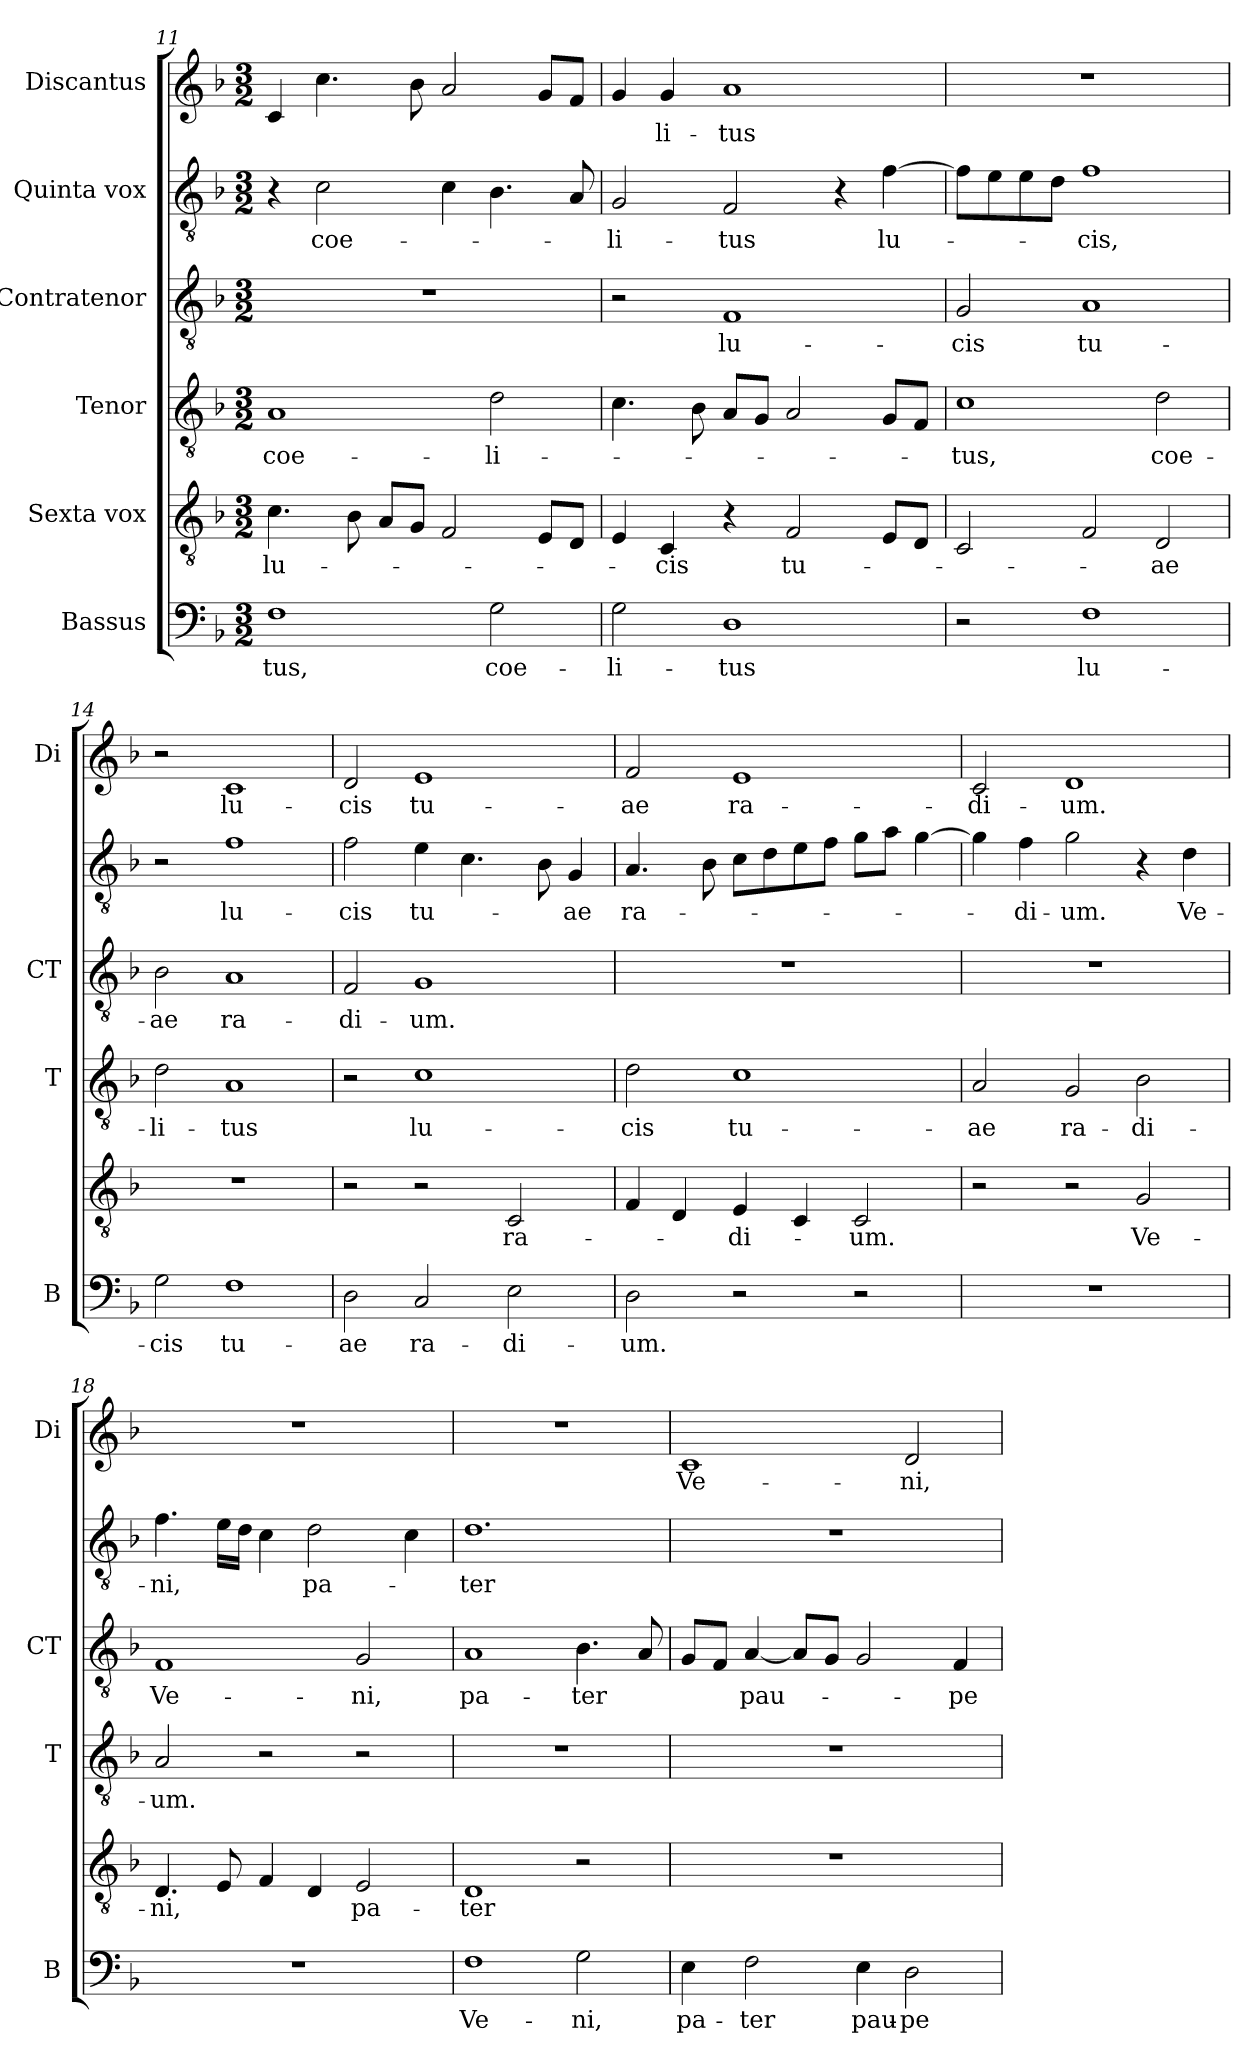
**kern	**text	**kern	**text	**kern	**text	**kern	**text	**kern	**text	**kern	**text
*part6	*part6	*part5	*part5	*part4	*part4	*part3	*part3	*part2	*part2	*part1	*part1
*staff6	*staff6	*staff5	*staff5	*staff4	*staff4	*staff3	*staff3	*staff2	*staff2	*staff1	*staff1
*I"Bassus	*	*I"Sexta vox	*	*I"Tenor	*	*I"Contratenor	*	*I"Quinta vox	*	*I"Discantus	*
*I'B	*	*	*	*I'T	*	*I'CT	*	*	*	*I'Di	*
!!LO:PB:g=z
*clefF4	*	*clefGv2	*	*clefGv2	*	*clefGv2	*	*clefGv2	*	*clefG2	*
*k[b-]	*	*k[b-]	*	*k[b-]	*	*k[b-]	*	*k[b-]	*	*k[b-]	*
*F:	*	*F:	*	*F:	*	*F:	*	*F:	*	*F:	*
*M3/2	*	*M3/2	*	*M3/2	*	*M3/2	*	*M3/2	*	*M3/2	*
=11	=11	=11	=11	=11	=11	=11	=11	=11	=11	=11	=11
!	!LO:LY:b	!	!LO:LY:b	!	!LO:LY:b	!	!	!	!	!	!
1F	-tus,	4.c\	lu-	1A	coe-	1.r	.	4r	.	4c/	.
!	!	!	!	!	!	!	!	!	!LO:LY:b	!	!
.	.	.	.	.	.	.	.	2c\	coe-	4.cc\	.
.	.	8B-\	.	.	.	.	.	.	.	.	.
.	.	8A/L	.	.	.	.	.	.	.	.	.
.	.	8G/J	.	.	.	.	.	.	.	8b-\	.
.	.	2F/	.	.	.	.	.	4c\	.	2a/	.
!	!LO:LY:b	!	!	!	!LO:LY:b	!	!	!	!	!	!
2G\	coe-	.	.	2d\	-li-	.	.	4.B-\	.	.	.
.	.	8E/L	.	.	.	.	.	.	.	8g/L	.
.	.	8D/J	.	.	.	.	.	8A/	.	8f/J	.
=12	=12	=12	=12	=12	=12	=12	=12	=12	=12	=12	=12
!	!LO:LY:b	!	!	!	!	!	!	!	!LO:LY:b	!	!
2G\	-li-	4E/	.	4.c\	.	2r	.	2G/	-li-	4g/	.
!	!	!	!LO:LY:b	!	!	!	!	!	!	!	!LO:LY:b
.	.	4C/	-cis	.	.	.	.	.	.	4g/	-li-
.	.	.	.	8B-\	.	.	.	.	.	.	.
!	!LO:LY:b	!	!	!	!	!	!LO:LY:b	!	!LO:LY:b	!	!LO:LY:b
1D	-tus	4r	.	8A/L	.	1F	lu-	2F/	-tus	1a	-tus
.	.	.	.	8G/J	.	.	.	.	.	.	.
!	!	!	!LO:LY:b	!	!	!	!	!	!	!	!
.	.	2F/	tu-	2A/	.	.	.	.	.	.	.
.	.	.	.	.	.	.	.	4r	.	.	.
!	!	!	!	!	!	!	!	!	!LO:LY:b	!	!
.	.	8E/L	.	8G/L	.	.	.	[4f\	lu-	.	.
.	.	8D/J	.	8F/J	.	.	.	.	.	.	.
!!LO:PB:g=z
=13	=13	=13	=13	=13	=13	=13	=13	=13	=13	=13	=13
!	!	!	!	!	!LO:LY:b	!	!LO:LY:b	!	!	!	!
2r	.	2C/	.	1c	-tus,	2G/	-cis	8f\L]	.	1.r	.
.	.	.	.	.	.	.	.	8e\	.	.	.
.	.	.	.	.	.	.	.	8e\	.	.	.
.	.	.	.	.	.	.	.	8d\J	.	.	.
!	!LO:LY:b	!	!	!	!	!	!LO:LY:b	!	!LO:LY:b	!	!
1F	lu-	2F/	.	.	.	1A	tu-	1f	-cis,	.	.
!	!	!	!LO:LY:b	!	!LO:LY:b	!	!	!	!	!	!
.	.	2D/	-ae	2d\	coe-	.	.	.	.	.	.
=14	=14	=14	=14	=14	=14	=14	=14	=14	=14	=14	=14
!	!LO:LY:b	!	!	!	!LO:LY:b	!	!LO:LY:b	!	!	!	!
2G\	-cis	1.r	.	2d\	-li-	2B-\	-ae	2r	.	2r	.
!	!LO:LY:b	!	!	!	!LO:LY:b	!	!LO:LY:b	!	!LO:LY:b	!	!LO:LY:b
1F	tu-	.	.	1A	-tus	1A	ra-	1f	lu-	1c	lu-
=15	=15	=15	=15	=15	=15	=15	=15	=15	=15	=15	=15
!	!LO:LY:b	!	!	!	!	!	!LO:LY:b	!	!LO:LY:b	!	!LO:LY:b
2D\	-ae	2r	.	2r	.	2F/	-di-	2f\	-cis	2d/	-cis
!	!LO:LY:b	!	!	!	!LO:LY:b	!	!LO:LY:b	!	!LO:LY:b	!	!LO:LY:b
2C/	ra-	2r	.	1c	lu-	1G	-um.	4e\	tu-	1e	tu-
.	.	.	.	.	.	.	.	4.c\	.	.	.
!	!LO:LY:b	!	!LO:LY:b	!	!	!	!	!	!	!	!
2E\	-di-	2C/	ra-	.	.	.	.	.	.	.	.
.	.	.	.	.	.	.	.	8B-\	.	.	.
!	!	!	!	!	!	!	!	!	!LO:LY:b	!	!
.	.	.	.	.	.	.	.	4G/	-ae	.	.
=16	=16	=16	=16	=16	=16	=16	=16	=16	=16	=16	=16
!	!LO:LY:b	!	!	!	!LO:LY:b	!	!	!	!LO:LY:b	!	!LO:LY:b
2D\	-um.	4F/	.	2d\	-cis	1.r	.	4.A/	ra-	2f/	-ae
.	.	4D/	.	.	.	.	.	.	.	.	.
.	.	.	.	.	.	.	.	8B-\	.	.	.
!	!	!	!LO:LY:b	!	!LO:LY:b	!	!	!	!	!	!LO:LY:b
2r	.	4E/	-di-	1c	tu-	.	.	8c\L	.	1e	ra-
.	.	.	.	.	.	.	.	8d\	.	.	.
.	.	4C/	.	.	.	.	.	8e\	.	.	.
.	.	.	.	.	.	.	.	8f\J	.	.	.
!	!	!	!LO:LY:b	!	!	!	!	!	!	!	!
2r	.	2C/	-um.	.	.	.	.	8g\L	.	.	.
.	.	.	.	.	.	.	.	8a\J	.	.	.
.	.	.	.	.	.	.	.	[4g\	.	.	.
=17	=17	=17	=17	=17	=17	=17	=17	=17	=17	=17	=17
!	!	!	!	!	!LO:LY:b	!	!	!	!	!	!LO:LY:b
1.r	.	2r	.	2A/	-ae	1.r	.	4g\]	.	2c/	-di-
!	!	!	!	!	!	!	!	!	!LO:LY:b	!	!
.	.	.	.	.	.	.	.	4f\	-di-	.	.
!	!	!	!	!	!LO:LY:b	!	!	!	!LO:LY:b	!	!LO:LY:b
.	.	2r	.	2G/	ra-	.	.	2g\	-um.	1d	-um.
!	!	!	!LO:LY:b	!	!LO:LY:b	!	!	!	!	!	!
.	.	2G/	Ve-	2B-\	-di-	.	.	4r	.	.	.
!	!	!	!	!	!	!	!	!	!LO:LY:b	!	!
.	.	.	.	.	.	.	.	4d\	Ve-	.	.
=18	=18	=18	=18	=18	=18	=18	=18	=18	=18	=18	=18
!	!	!	!LO:LY:b	!	!LO:LY:b	!	!LO:LY:b	!	!LO:LY:b	!	!
1.r	.	4.D/	-ni,	2A/	-um.	1F	Ve-	4.f\	-ni,	1.r	.
.	.	8E/	.	.	.	.	.	16e\LL	.	.	.
.	.	.	.	.	.	.	.	16d\JJ	.	.	.
.	.	4F/	.	2r	.	.	.	4c\	.	.	.
!	!	!	!	!	!	!	!	!	!LO:LY:b	!	!
.	.	4D/	.	.	.	.	.	2d\	pa-	.	.
!	!	!	!LO:LY:b	!	!	!	!LO:LY:b	!	!	!	!
.	.	2E/	pa-	2r	.	2G/	-ni,	.	.	.	.
.	.	.	.	.	.	.	.	4c\	.	.	.
!!LO:LB:g=z
=19	=19	=19	=19	=19	=19	=19	=19	=19	=19	=19	=19
!	!LO:LY:b	!	!LO:LY:b	!	!	!	!LO:LY:b	!	!LO:LY:b	!	!
1F	Ve-	1D	-ter	1.r	.	1A	pa-	1.d	-ter	1.r	.
!	!LO:LY:b	!	!	!	!	!	!LO:LY:b	!	!	!	!
2G\	-ni,	2r	.	.	.	4.B-\	-ter	.	.	.	.
.	.	.	.	.	.	8A/	.	.	.	.	.
=20	=20	=20	=20	=20	=20	=20	=20	=20	=20	=20	=20
!	!LO:LY:b	!	!	!	!	!	!	!	!	!	!LO:LY:b
4E\	pa-	1.r	.	1.r	.	8G/L	.	1.r	.	1c	Ve-
.	.	.	.	.	.	8F/J	.	.	.	.	.
!	!LO:LY:b	!	!	!	!	!	!LO:LY:b	!	!	!	!
2F\	-ter	.	.	.	.	[4A/	pau-	.	.	.	.
.	.	.	.	.	.	8A/L]	.	.	.	.	.
.	.	.	.	.	.	8G/J	.	.	.	.	.
!	!LO:LY:b	!	!	!	!	!	!	!	!	!	!
4E\	pau-	.	.	.	.	2G/	.	.	.	.	.
!	!LO:LY:b	!	!	!	!	!	!	!	!	!	!LO:LY:b
2D\	-pe-	.	.	.	.	.	.	.	.	2d/	-ni,
!	!	!	!	!	!	!	!LO:LY:b	!	!	!	!
.	.	.	.	.	.	4F/	-pe-	.	.	.	.
=	=	=	=	=	=	=	=	=	=	=	=
*-	*-	*-	*-	*-	*-	*-	*-	*-	*-	*-	*-
